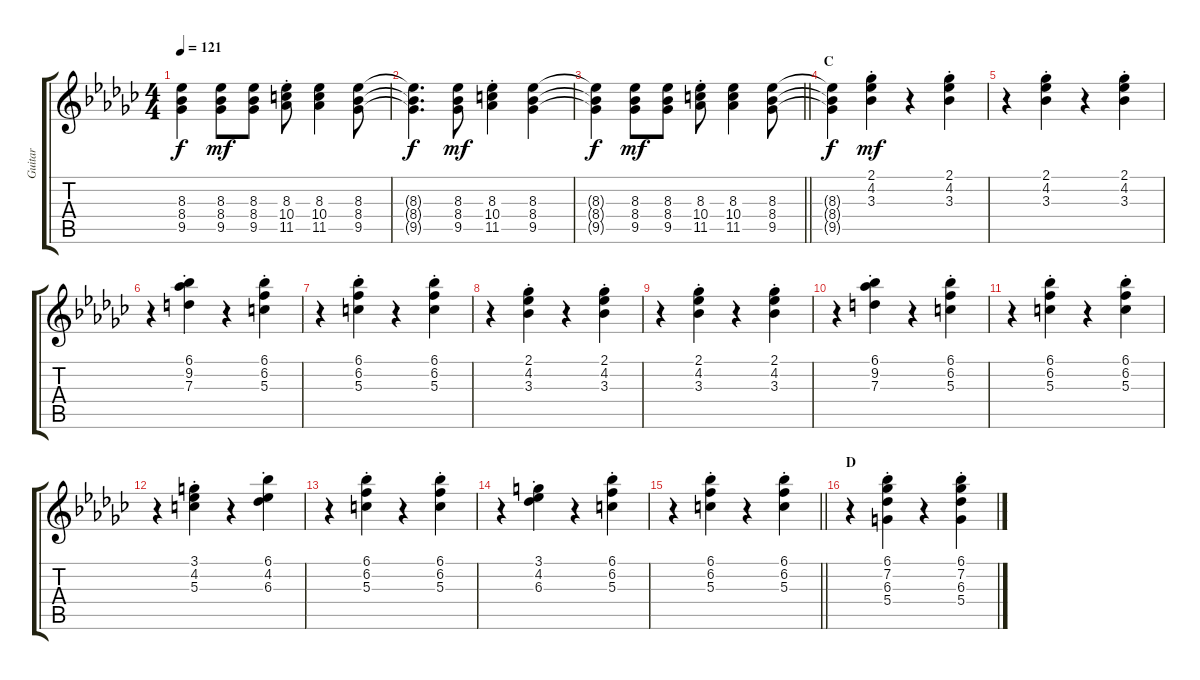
\track ("Guitar" "Guitar") {instrument electricguitarjazz}
\staff {score tabs}
\tuning (E4 B3 G3 D3 A2 E2) {hide}
\ts (4 4)
\tempo 121
\clef g2
\ks ebminor
(8.3{t} 8.4{t} 9.5{t}).4{dy f} (8.3 8.4 9.5).8{dy mf} (8.3 8.4 9.5).8 (8.3{st} 10.4{st} 11.5{st}).8 (8.3 10.4 11.5).4 (8.3 8.4 9.5).8 |
(8.3{t} 8.4{t} 9.5{t}).4{d dy f} (8.3 8.4 9.5).8{dy mf} (8.3{st} 10.4{st} 11.5{st}).4 (8.3 8.4 9.5).4 |
\barLineRight lightlight
(8.3{t} 8.4{t} 9.5{t}).4{dy f} (8.3 8.4 9.5).8{dy mf} (8.3 8.4 9.5).8 (8.3{st} 10.4{st} 11.5{st}).8 (8.3 10.4 11.5).4 (8.3 8.4 9.5).8 |
\section ("" "C")
(8.3{t} 8.4{t} 9.5{t}).4{dy f} (2.1{st} 4.2{st} 3.3{st}).4{dy mf} r.4 (2.1{st} 4.2{st} 3.3{st}).4 |
r.4 (2.1{st} 4.2{st} 3.3{st}).4 r.4 (2.1{st} 4.2{st} 3.3{st}).4 |
r.4 (6.1{st} 9.2{st} 7.3{st}).4 r.4 (6.1{st} 6.2{st} 5.3{st}).4 |
r.4 (6.1{st} 6.2{st} 5.3{st}).4 r.4 (6.1{st} 6.2{st} 5.3{st}).4 |
r.4 (2.1{st} 4.2{st} 3.3{st}).4 r.4 (2.1{st} 4.2{st} 3.3{st}).4 |
r.4 (2.1{st} 4.2{st} 3.3{st}).4 r.4 (2.1{st} 4.2{st} 3.3{st}).4 |
r.4 (6.1{st} 9.2{st} 7.3{st}).4 r.4 (6.1{st} 6.2{st} 5.3{st}).4 |
r.4 (6.1{st} 6.2{st} 5.3{st}).4 r.4 (6.1{st} 6.2{st} 5.3{st}).4 |
r.4 (3.1{st} 4.2{st} 5.3{st}).4 r.4 (6.1{st} 4.2{st} 6.3{st}).4 |
r.4 (6.1{st} 6.2{st} 5.3{st}).4 r.4 (6.1{st} 6.2{st} 5.3{st}).4 |
r.4 (3.1{st} 4.2{st} 6.3{st}).4 r.4 (6.1{st} 6.2{st} 5.3{st}).4 |
\barLineRight lightlight
r.4 (6.1{st} 6.2{st} 5.3{st}).4 r.4 (6.1{st} 6.2{st} 5.3{st}).4 |
\section ("" "D")
r.4 (6.1{st} 7.2{st} 6.3{st} 5.4{st}).4 r.4 (6.1{st} 7.2{st} 6.3{st} 5.4{st}).4
